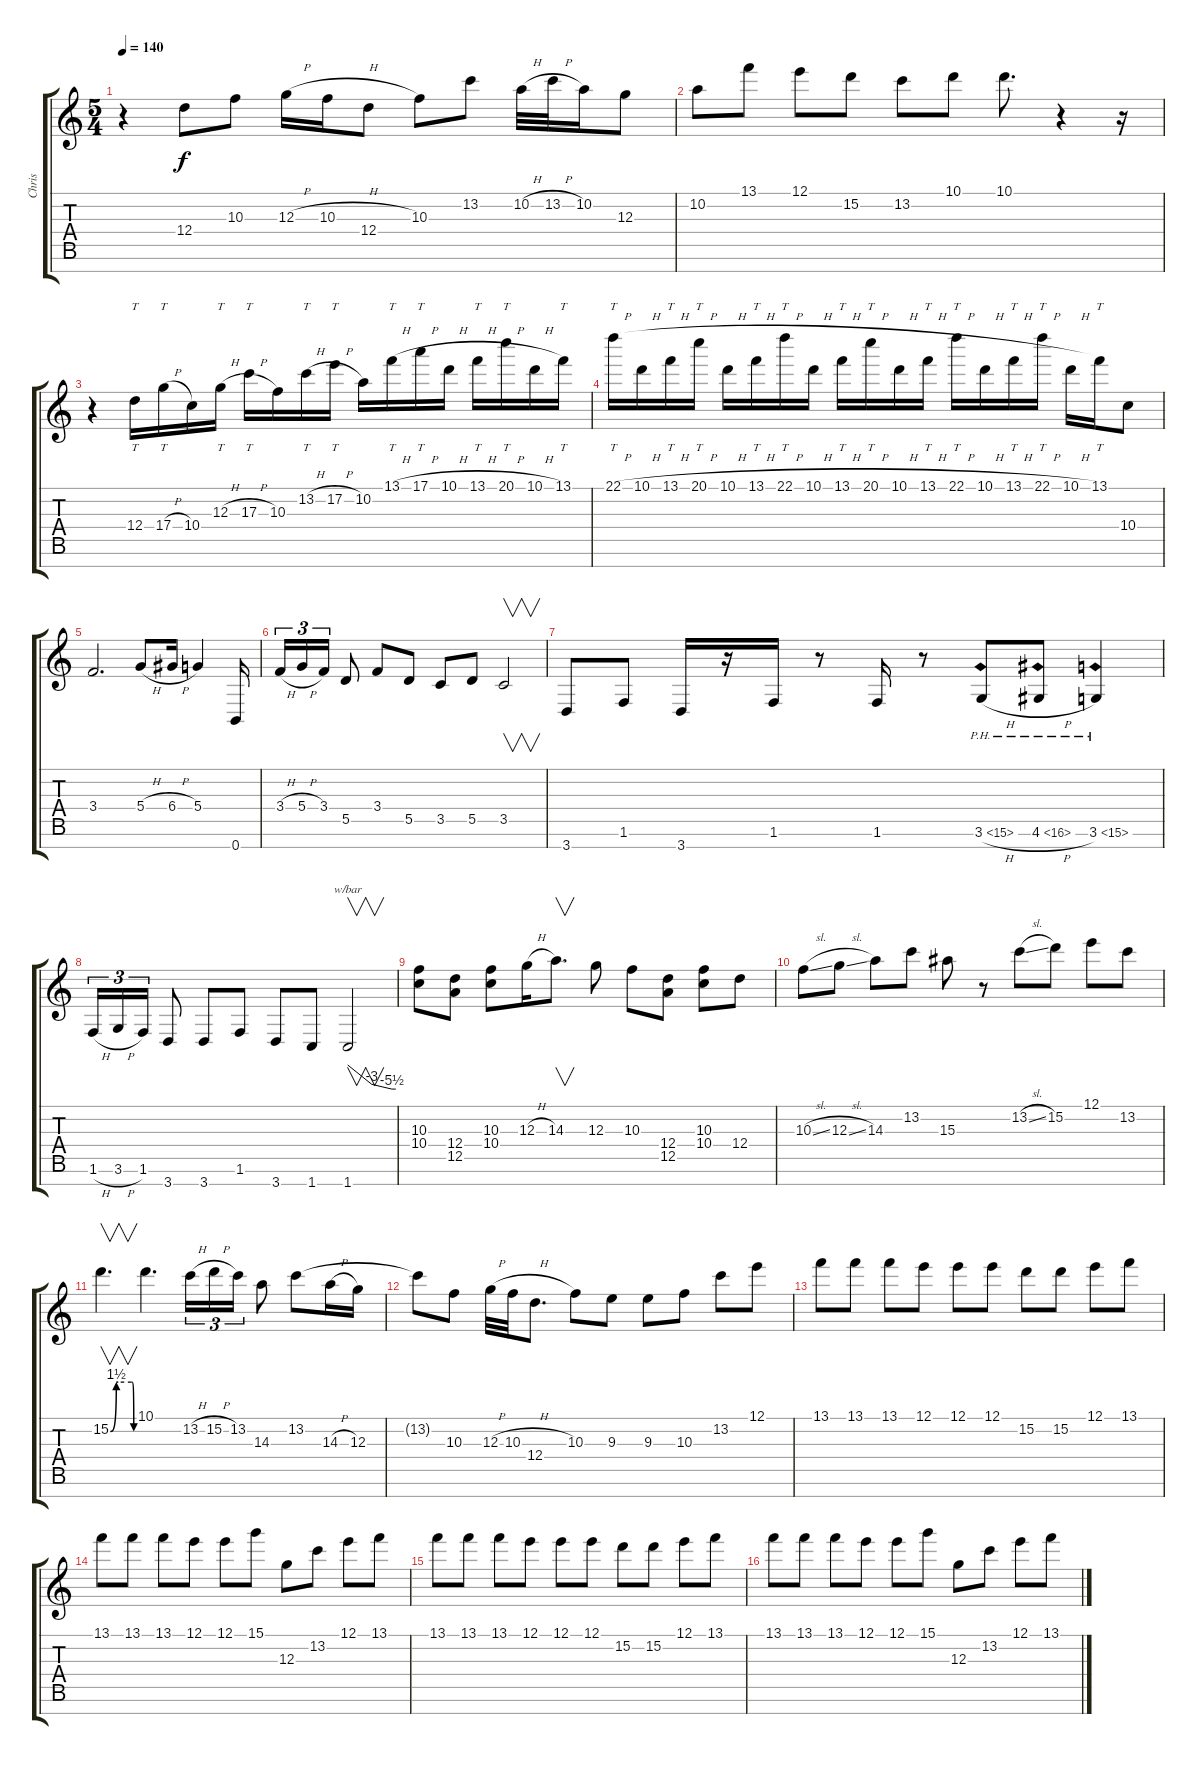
\track ("Chris" "Chris") {instrument overdrivenguitar}
\staff {score tabs}
\tuning (E4 B3 G3 D3 A2 E2 B1) {hide}
\ts (5 4)
\tempo 140
\clef g2
\ks c
r.4{dy f} 12.4.8 10.3.8 12.3{h}.16 10.3{h}.16 12.4.8 10.3.8 13.2.8 10.2{h}.32 13.2{h}.32 10.2.16 12.3.8 |
10.2.8 13.1.8 12.1.8 15.2.8 13.2.8 10.1.8 10.1.8{d} r.4 r.16 |
r.4 12.4.16{tt} 17.4{h}.16{tt} 10.4.16 12.3{h}.16{tt} 17.3{h}.16{tt} 10.3.16 13.2{h}.16{tt} 17.2{h}.16{tt} 10.2.16 13.1{h}.16{tt} 17.1{h}.16{tt} 10.1{h}.16 13.1{h}.16{tt} 20.1{h}.16{tt} 10.1{h}.16 13.1.16{tt} |
22.1{h}.16{tt} 10.1{h}.16 13.1{h}.16{tt} 20.1{h}.16{tt} 10.1{h}.16 13.1{h}.16{tt} 22.1{h}.16{tt} 10.1{h}.16 13.1{h}.16{tt} 20.1{h}.16{tt} 10.1{h}.16 13.1{h}.16{tt} 22.1{h}.16{tt} 10.1{h}.16 13.1{h}.16{tt} 22.1{h}.16{tt} 10.1{h}.16 13.1.16{tt} 10.4.8 |
3.4.2{d} 5.4{h}.8 6.4{h}.16 5.4.4 0.7.16 |
3.4{h}.16{tu (3 2)} 5.4{h}.16{tu (3 2)} 3.4.16{tu (3 2)} 5.5.8 3.4.8 5.5.8 3.5.8 5.5.8 3.5.2{v} |
3.7.8 1.6.8 3.7.16 r.16 1.6.16 r.8 1.6.16 r.8 3.6{ph 12 h}.8 4.6{ph 12 h}.8 3.6{ph 12}.4 |
1.6{h}.16{tu (3 2)} 3.6{h}.16{tu (3 2)} 1.6.16{tu (3 2)} 3.7.8 3.7.8 1.6.8 3.7.8 1.7.8 1.7.2{v tbe (custom default 0 0 30 -12 55 -22 60 -22)} |
(10.3 10.4).8 (12.4 12.5).8 (10.3 10.4).8 12.3{h}.16 14.3.8{v d} 12.3.8 10.3.8 (12.4 12.5).8 (10.3 10.4).8 12.4.8 |
10.3{sl}.8 12.3{sl}.8 14.3.8 13.2.8 15.3.8 r.8 13.2{sl}.8 15.2.8 12.1.8 13.2.8 |
15.2{be (custom 0 0 15 6 20 6 54 6 56 6 60 0)}.4{v d} 10.1.4{d} 13.2{h}.16{tu (3 2)} 15.2{h}.16{tu (3 2)} 13.2.16{tu (3 2)} 14.3.8 13.2.8 14.3{h}.16 12.3.16 |
13.2{t}.8 10.3.8 12.3{h}.32 10.3{h}.32 12.4.8{d} 10.3.8 9.3.8 9.3.8 10.3.8 13.2.8 12.1.8 |
13.1.8 13.1.8 13.1.8 12.1.8 12.1.8 12.1.8 15.2.8 15.2.8 12.1.8 13.1.8 |
13.1.8 13.1.8 13.1.8 12.1.8 12.1.8 15.1.8 12.3.8 13.2.8 12.1.8 13.1.8 |
13.1.8 13.1.8 13.1.8 12.1.8 12.1.8 12.1.8 15.2.8 15.2.8 12.1.8 13.1.8 |
13.1.8 13.1.8 13.1.8 12.1.8 12.1.8 15.1.8 12.3.8 13.2.8 12.1.8 13.1.8
